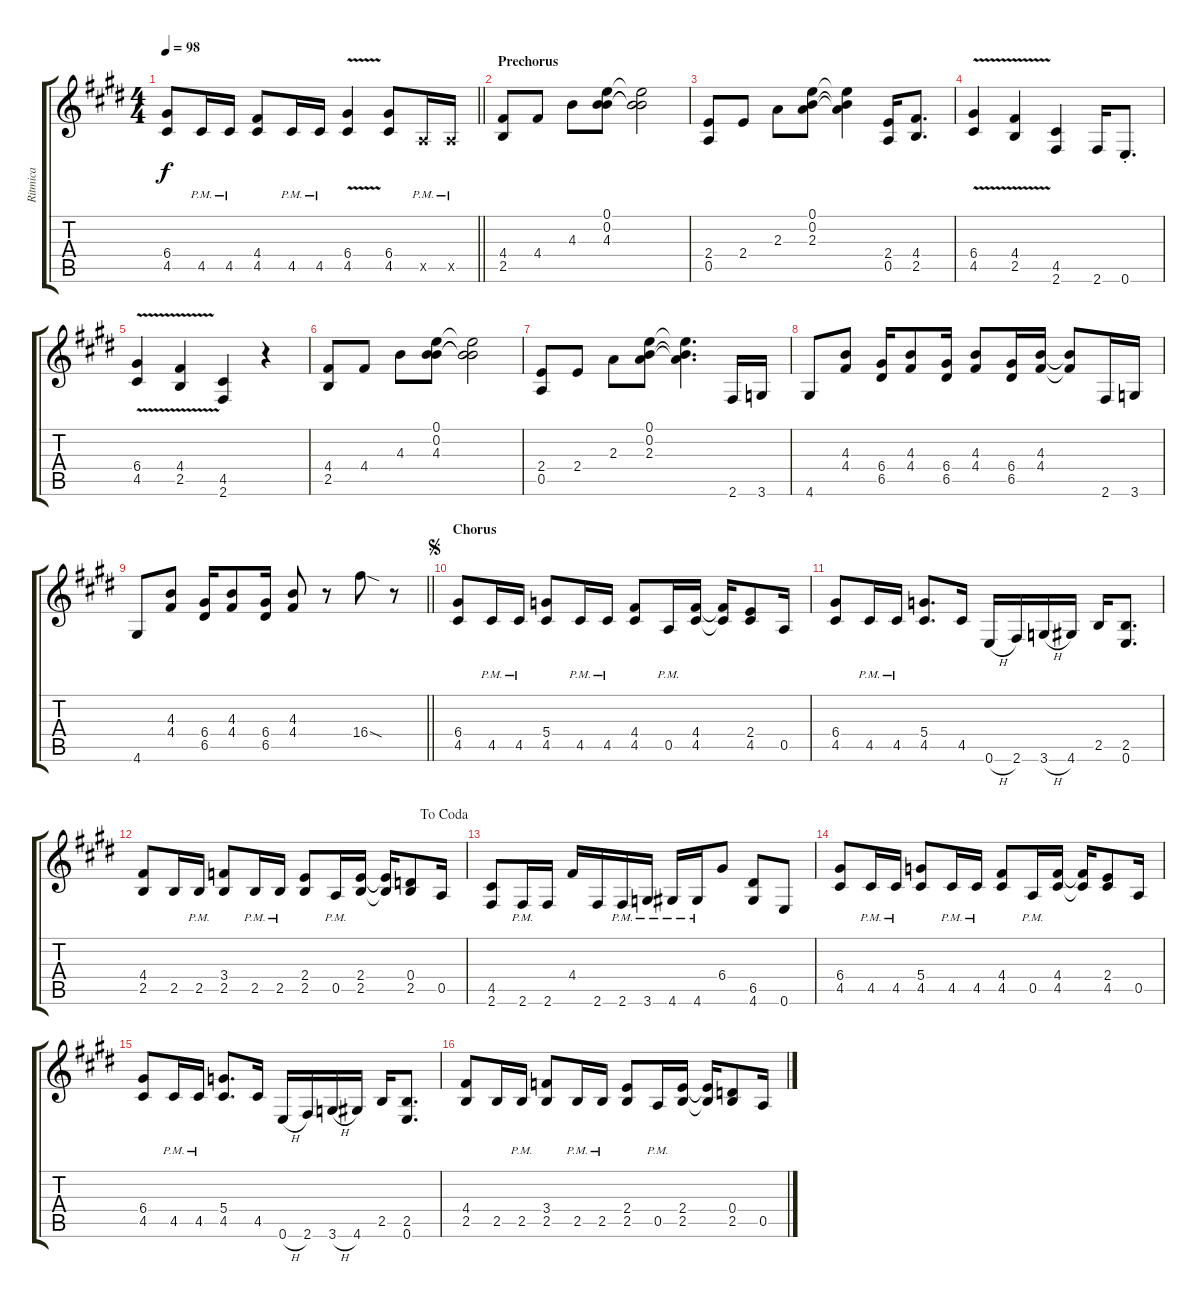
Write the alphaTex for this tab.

\track ("Ritmica" "Ritmica") {instrument overdrivenguitar}
\staff {score tabs}
\tuning (E4 B3 G3 D3 A2 E2) {hide}
\ts (4 4)
\tempo 98
\clef g2
\barLineRight lightlight
\ks c#minor
(6.4 4.5).8{dy f} 4.5{pm}.16 4.5{pm}.16 (4.4 4.5).8 4.5{pm}.16 4.5{pm}.16 (6.4{v} 4.5{v}).4 (6.4 4.5).8 0.5{pm x}.16 0.5{pm x}.16 |
\section ("" "Prechorus")
(4.4 2.5).8 4.4.8 4.3.8 (0.1 0.2 4.3).8 (0.1{t} 0.2{t} 4.3{t}).2 |
(2.4 0.5).8 2.4.8 2.3.8 (0.1 0.2 2.3).8 (0.1{t} 0.2{t} 2.3{t}).4 (2.4 0.5).16 (4.4 2.5).8{d} |
(6.4 4.5{v}).4 (4.4{v} 2.5{v}).4 (4.5 2.6).4 2.6.16 0.6{st}.8{d} |
\ks e
(6.4{v} 4.5{v}).4 (4.4{v} 2.5{v}).4 (4.5 2.6).4 r.4 |
\ks c#minor
(4.4 2.5).8 4.4.8 4.3.8 (0.1 0.2 4.3).8 (0.1{t} 0.2{t} 4.3{t}).2 |
(2.4 0.5).8 2.4.8 2.3.8 (0.1 0.2 2.3).8 (0.1{t} 0.2{t} 2.3{t}).4{d} 2.6.16 3.6.16 |
4.6.8 (4.3 4.4).8 (6.4 6.5).16 (4.3 4.4).8 (6.4 6.5).16 (4.3 4.4).8 (6.4 6.5).16 (4.3 4.4).16 (4.3{t} 4.4{t}).8 2.6.16 3.6.16 |
\barLineRight lightlight
\ks e
4.6.8 (4.3 4.4).8 (6.4 6.5).16 (4.3 4.4).8 (6.4 6.5).16 (4.3 4.4).8 r.8 16.4{sod}.8 r.8 |
\section ("" "Chorus")
\jump segno
\ks c#minor
(6.4 4.5).8 4.5{pm}.16 4.5{pm}.16 (5.4 4.5).8 4.5{pm}.16 4.5{pm}.16 (4.4 4.5).8 0.5{pm}.16 (4.4 4.5).16 (4.4{t} 4.5{t}).16 (2.4 4.5).8 0.5.16 |
(6.4 4.5).8 4.5{pm}.16 4.5{pm}.16 (5.4 4.5).8{d} 4.5.16 0.6{h}.16 2.6.16 3.6{h}.16 4.6.16 2.5.16 (2.5 0.6).8{d} |
\jump dacoda
\ks e
(4.4 2.5).8 2.5.16 2.5{pm}.16 (3.4 2.5).8 2.5{pm}.16 2.5{pm}.16 (2.4 2.5).8 0.5{pm}.16 (2.4 2.5).16 (2.4{t} 2.5{t}).16 (0.4 2.5).8 0.5.16 |
\ks c#minor
(4.5 2.6).8 2.6{pm}.16 2.6.16 4.4.16 2.6.16 2.6{pm}.16 3.6{pm}.16 4.6{pm}.16 4.6{pm}.16 6.4.8 (6.5 4.6).8 0.6.8 |
(6.4 4.5).8 4.5{pm}.16 4.5{pm}.16 (5.4 4.5).8 4.5{pm}.16 4.5{pm}.16 (4.4 4.5).8 0.5{pm}.16 (4.4 4.5).16 (4.4{t} 4.5{t}).16 (2.4 4.5).8 0.5.16 |
\ks e
(6.4 4.5).8 4.5{pm}.16 4.5{pm}.16 (5.4 4.5).8{d} 4.5.16 0.6{h}.16 2.6.16 3.6{h}.16 4.6.16 2.5.16 (2.5 0.6).8{d} |
\ks c#minor
(4.4 2.5).8 2.5.16 2.5{pm}.16 (3.4 2.5).8 2.5{pm}.16 2.5{pm}.16 (2.4 2.5).8 0.5{pm}.16 (2.4 2.5).16 (2.4{t} 2.5{t}).16 (0.4 2.5).8 0.5.16
